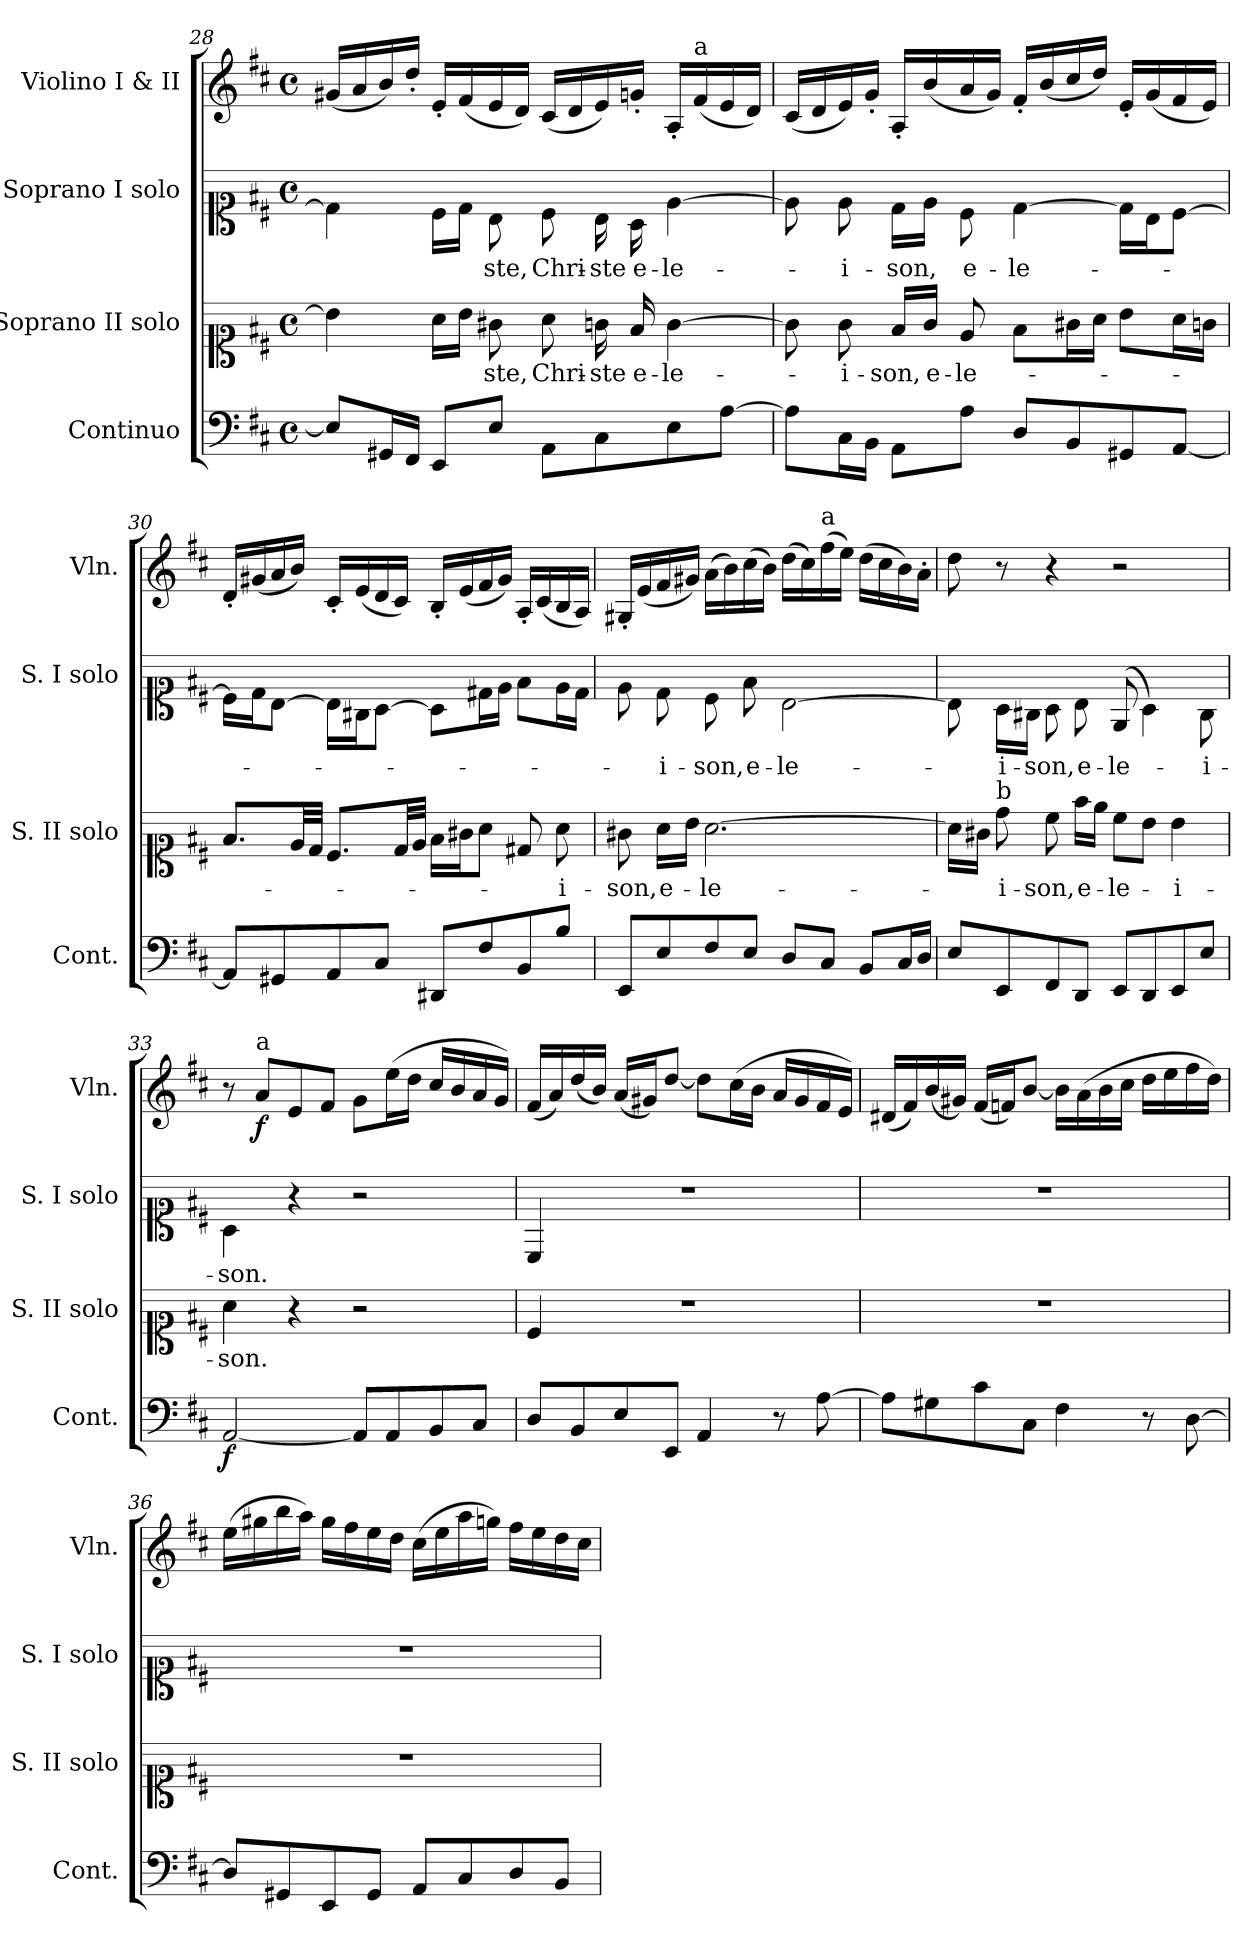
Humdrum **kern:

**kern	**dynam	**kern	**text	**kern	**text	**kern	**dynam
*part4	*part4	*part3	*part3	*part2	*part2	*part1	*part1
*staff4	*staff4	*staff3	*staff3	*staff2	*staff2	*staff1	*staff1
*I"Continuo	*	*I"Soprano II solo	*	*I"Soprano I solo	*	*I"Violino I &amp; II	*
*I'Cont.	*	*I'S. II solo	*	*I'S. I solo	*	*I'Vln.	*
*clefF4	*	*clefC1	*	*clefC1	*	*clefG2	*
*	*	*	*	*ITrd-7c-12	*	*	*
*k[f#c#]	*	*k[f#c#]	*	*k[f#c#]	*	*k[f#c#]	*
*M4/4	*	*M4/4	*	*M4/4	*	*M4/4	*
*met(c)	*	*met(c)	*	*met(c)	*	*met(c)	*
=28	=28	=28	=28	=28	=28	=28	=28
8E/L]	.	4b\]	.	4dd\]	.	(16g#X/LL	.
.	.	.	.	.	.	16a/	.
16GG#X/L	.	.	.	.	.	16b/)	.
16FF#/JJ	.	.	.	.	.	16dd'/JJ	.
8EE/L	.	16a\LL	.	16cc#\LL	.	16e'/LL	.
.	.	16b\JJ	.	16dd\JJ	.	(16f#/	.
8E/J	.	8g#X\	-ste,	8b\	-ste,	16e/	.
.	.	.	.	.	.	16d/JJ)	.
8AA\L	.	8a\	Chri-	8cc#\	Chri-	(16c#/LL	.
.	.	.	.	.	.	16d/	.
8C#\	.	16gn\	-ste	16b\	-ste	16e/)	.
.	.	16f#/	e-	16a\	e-	16gn'/JJ	.
8E\	.	[4g\	-le-	[4ee\	-le-	16A'/LL	.
!	!	!	!	!	!	!LO:TX:a:t=a	!
.	.	.	.	.	.	(16f#/	.
[8A\J	.	.	.	.	.	16e/	.
.	.	.	.	.	.	16d/JJ)	.
=29	=29	=29	=29	=29	=29	=29	=29
8A\L]	.	8g\]	.	8ee\]	.	(16c#/LL	.
.	.	.	.	.	.	16d/	.
16C#\L	.	8g\	-i-	8ee\	-i-	16e/)	.
16BB\JJ	.	.	.	.	.	16g'/JJ	.
8AA\L	.	16f#/LL	-son,	16dd\LL	-son,	16A'/LL	.
.	.	16g/JJ	e-	16ee\JJ	.	(16b/	.
8A\J	.	8e/	-le-	8cc#\	e-	16a/	.
.	.	.	.	.	.	16g/JJ)	.
8D/L	.	8f#\L	.	[4dd\	-le-	16f#'/LL	.
.	.	.	.	.	.	(16b/	.
8BB/	.	16g#X\L	.	.	.	16cc#/	.
.	.	16a\JJ	.	.	.	16dd/JJ)	.
8GG#X/	.	8b\L	.	16dd\LL]	.	16e'/LL	.
.	.	.	.	16b\J	.	(16g/	.
[8AA/J	.	16a\L	.	[8cc#\J	.	16f#/	.
.	.	16gn\JJ	.	.	.	16e/JJ)	.
=30	=30	=30	=30	=30	=30	=30	=30
8AA/L]	.	8.f#/L	.	16cc#\LL]	.	16d'/LL	.
.	.	.	.	16dd\J	.	(16g#X/	.
8GG#X/	.	.	.	[8b\J	.	16a/	.
.	.	32e/LL	.	.	.	16b/JJ)	.
.	.	32d/JJJ	.	.	.	.	.
8AA/	.	8.c#/L	.	16b\LL]	.	16c#'/LL	.
.	.	.	.	16g#X\J	.	(16e/	.
8C#/J	.	.	.	[8a\J	.	16d/	.
.	.	32d/LL	.	.	.	16c#/JJ)	.
.	.	32e/JJJ	.	.	.	.	.
8DD#X/L	.	16f#\LL	.	8a\L]	.	16B'/LL	.
.	.	16g#X\J	.	.	.	(16e/	.
8F#/	.	8a\J	.	16dd#X\L	.	16f#/	.
.	.	.	.	16ee\JJ	.	16g#/JJ)	.
8BB/	.	8d#X/	.	8ff#\L	.	16A'/LL	.
.	.	.	.	.	.	(16c#/	.
8B/J	.	8a\	i-	16ee\L	.	16B/	.
.	.	.	.	16dd#\JJ	.	16A/JJ)	.
=31	=31	=31	=31	=31	=31	=31	=31
8EE/L	.	8g#X\	-son,	8ee\	.	16G#X'/LL	.
.	.	.	.	.	.	(16e/	.
8E/	.	16a\LL	e-	8dd\	-i-	16f#/	.
.	.	16b\JJ	.	.	.	16g#X/JJ)	.
8F#/	.	[2.a\	-le-	8cc#\	-son,	(16a\LL	.
.	.	.	.	.	.	16b\)	.
8E/J	.	.	.	8ff#\	e-	(16cc#\	.
.	.	.	.	.	.	16b\JJ)	.
8D/L	.	.	.	[2b\	-le-	(16dd\LL	.
.	.	.	.	.	.	16cc#\)	.
!	!	!	!	!	!	!LO:TX:a:t=a	!
8C#/J	.	.	.	.	.	(16ff#\	.
.	.	.	.	.	.	16ee\JJ)	.
8BB/L	.	.	.	.	.	(16dd\LL	.
.	.	.	.	.	.	16cc#\	.
16C#/L	.	.	.	.	.	16b\)	.
16D/JJ	.	.	.	.	.	16a'\JJ	.
=32	=32	=32	=32	=32	=32	=32	=32
8E/L	.	16a\LL]	.	8b\]	.	8dd\	.
.	.	16g#X\JJ	.	.	.	.	.
!	!	!LO:TX:a:t=b	!	!	!	!	!
8EE/	.	8dd\	-i-	16a\LL	-i-	8r	.
.	.	.	.	16g#X\JJ	.	.	.
8FF#/	.	8cc#\	-son,	8a\	-son,	4r	.
8DD/J	.	16ff#\LL	e-	8b\	e-	.	.
.	.	16ee\JJ	.	.	.	.	.
8EE/L	.	8cc#\L	-le-	(8e/	-le-	2r	.
8DD/	.	8b\J	.	4a\)	.	.	.
8EE/	.	4b\	-i-	.	.	.	.
8E/J	.	.	.	8g#\	-i-	.	.
=33	=33	=33	=33	=33	=33	=33	=33
!	!LO:DY:b	!	!	!	!	!	!
[2AA/	f	4a\	-son.	4a\	-son.	8r	.
!	!	!	!	!	!	!LO:TX:a:t=a	!
!	!	!	!	!	!	!	!LO:DY:b
.	.	.	.	.	.	8a/L	f
.	.	4r	.	4r	.	8e/	.
.	.	.	.	.	.	8f#/J	.
8AA/L]	.	2r	.	2r	.	8g\L	.
8AA/	.	.	.	.	.	(16ee\L	.
.	.	.	.	.	.	16dd\JJ	.
8BB/	.	.	.	.	.	16cc#/LL	.
.	.	.	.	.	.	16b/	.
8C#/J	.	.	.	.	.	16a/	.
.	.	.	.	.	.	16g/JJ)	.
=34	=34	=34	=34	=34	=34	=34	=34
*	*	*^	*	*^	*	*	*
8D/L	.	1r	4c#/	.	1r	4c#/	.	(16f#/LL	.
.	.	.	.	.	.	.	.	16a/)	.
8BB/	.	.	.	.	.	.	.	(16dd/	.
.	.	.	.	.	.	.	.	16b/JJ)	.
8E/	.	.	2.ryy	.	.	2.ryy	.	(16a/LL	.
.	.	.	.	.	.	.	.	16g#X/J)	.
8EE/J	.	.	.	.	.	.	.	[8dd/J	.
4AA/	.	.	.	.	.	.	.	8dd\L]	.
.	.	.	.	.	.	.	.	(16cc#\L	.
.	.	.	.	.	.	.	.	16b\JJ	.
8r	.	.	.	.	.	.	.	16a/LL	.
.	.	.	.	.	.	.	.	16g#/	.
[8A\	.	.	.	.	.	.	.	16f#/	.
.	.	.	.	.	.	.	.	16e/JJ)	.
*	*	*v	*v	*	*	*	*	*	*
*	*	*	*	*v	*v	*	*	*
=35	=35	=35	=35	=35	=35	=35	=35
8A\L]	.	1r	.	1r	.	(16d#X/LL	.
.	.	.	.	.	.	16f#/)	.
8G#X\	.	.	.	.	.	(16b/	.
.	.	.	.	.	.	16g#X/JJ)	.
8c#\	.	.	.	.	.	(16f#/LL	.
.	.	.	.	.	.	16fn/J)	.
8C#\J	.	.	.	.	.	[8b/J	.
4F#\	.	.	.	.	.	16b\LL]	.
.	.	.	.	.	.	(16a\	.
.	.	.	.	.	.	16b\	.
.	.	.	.	.	.	16cc#\JJ	.
8r	.	.	.	.	.	16dd\LL	.
.	.	.	.	.	.	16ee\	.
[8D\	.	.	.	.	.	16ff#\	.
.	.	.	.	.	.	16dd\JJ)	.
=36	=36	=36	=36	=36	=36	=36	=36
8D/L]	.	1r	.	1r	.	(16ee\LL	.
.	.	.	.	.	.	16gg#X\	.
8GG#X/	.	.	.	.	.	16bb\	.
.	.	.	.	.	.	16aa\JJ)	.
8EE/	.	.	.	.	.	16gg#\LL	.
.	.	.	.	.	.	16ff#\	.
8GG#/J	.	.	.	.	.	16ee\	.
.	.	.	.	.	.	16dd\JJ	.
8AA/L	.	.	.	.	.	(16cc#\LL	.
.	.	.	.	.	.	16ee\	.
8C#/	.	.	.	.	.	16aa\	.
.	.	.	.	.	.	16ggn\JJ)	.
8D/	.	.	.	.	.	16ff#\LL	.
.	.	.	.	.	.	16ee\	.
8BB/J	.	.	.	.	.	16dd\	.
.	.	.	.	.	.	16cc#\JJ	.
=	=	=	=	=	=	=	=
*-	*-	*-	*-	*-	*-	*-	*-
